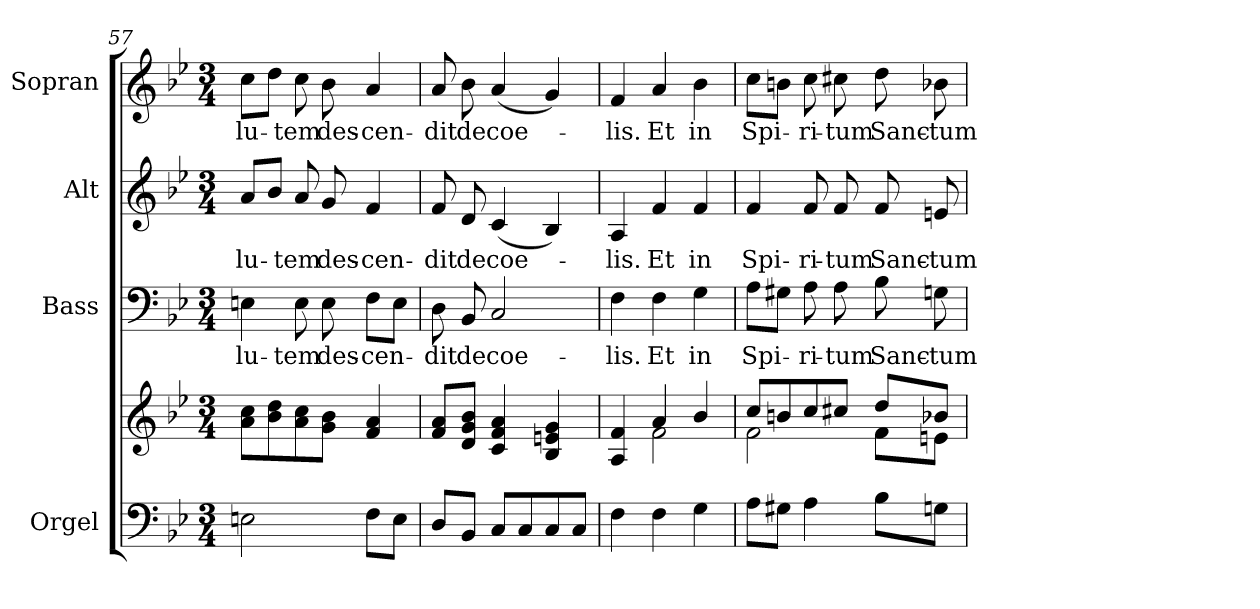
**kern	**kern	**kern	**text	**kern	**text	**kern	**text
*part4	*part4	*part3	*part3	*part2	*part2	*part1	*part1
*staff5	*staff4	*staff3	*staff3	*staff2	*staff2	*staff1	*staff1
*I"Orgel	*	*I"Bass	*	*I"Alt	*	*I"Sopran	*
*I'Org.	*	*I'B.	*	*I'A.	*	*I'S.	*
!!LO:PB:g=z
*clefF4	*clefG2	*clefF4	*	*clefG2	*	*clefG2	*
*k[b-e-]	*k[b-e-]	*k[b-e-]	*	*k[b-e-]	*	*k[b-e-]	*
*B-:	*B-:	*B-:	*	*B-:	*	*B-:	*
*M3/4	*M3/4	*M3/4	*	*M3/4	*	*M3/4	*
=57	=57	=57	=57	=57	=57	=57	=57
!	!	!	!LO:LY:b	!	!LO:LY:b	!	!LO:LY:b
2En\	8a\ 8cc\L	4En\	-lu-	8a/L	-lu-	8cc\L	-lu-
.	8b-\ 8dd\	.	.	8b-/J	.	8dd\J	.
!	!	!	!LO:LY:b	!	!LO:LY:b	!	!LO:LY:b
.	8a\ 8cc\	8E\	-tem	8a/	-tem	8cc\	-tem
!	!	!	!LO:LY:b	!	!LO:LY:b	!	!LO:LY:b
.	8g\ 8b-\J	8E\	des-	8g/	des-	8b-\	des-
!	!	!	!LO:LY:b	!	!LO:LY:b	!	!LO:LY:b
8F\L	4f/ 4a/	8F\L	-cen-	4f/	-cen-	4a/	-cen-
8E\J	.	8E\J	.	.	.	.	.
=58	=58	=58	=58	=58	=58	=58	=58
!	!	!	!LO:LY:b	!	!LO:LY:b	!	!LO:LY:b
8D/L	8f/ 8a/L	8D\	-dit	8f/	-dit	8a/	-dit
!	!	!	!LO:LY:b	!	!LO:LY:b	!	!LO:LY:b
8BB-/J	8d/ 8g/ 8b-/J	8BB-/	de	8d/	de	8b-\	de
!	!	!	!LO:LY:b	!	!LO:LY:b	!	!LO:LY:b
8C/L	4c/ 4f/ 4a/	2C/	coe-	(<4c/	coe-	(<4a/	coe-
8C/	.	.	.	.	.	.	.
8C/	4B-/ 4en/ 4g/	.	.	4B-/)	.	4g/)	.
8C/J	.	.	.	.	.	.	.
=59	=59	=59	=59	=59	=59	=59	=59
*	*^	*	*	*	*	*	*
!	!	!	!	!LO:LY:b	!	!LO:LY:b	!	!LO:LY:b
4F\	4A/ 4f/	4ryy	4F\	-lis.	4A/	-lis.	4f/	-lis.
!	!	!	!	!LO:LY:b	!	!LO:LY:b	!	!LO:LY:b
4F\	4a/	2f\	4F\	Et	4f/	Et	4a/	Et
!	!	!	!	!LO:LY:b	!	!LO:LY:b	!	!LO:LY:b
4G\	4b-/	.	4G\	in	4f/	in	4b-\	in
=60	=60	=60	=60	=60	=60	=60	=60	=60
!	!	!	!	!LO:LY:b	!	!LO:LY:b	!	!LO:LY:b
8A\L	8cc/L	2f\	8A\L	Spi-	4f/	Spi-	8cc\L	Spi-
8G#X\J	8bn/	.	8G#X\J	.	.	.	8bn\J	.
!	!	!	!	!LO:LY:b	!	!LO:LY:b	!	!LO:LY:b
4A\	8cc/	.	8A\	-ri-	8f/	-ri-	8cc\	-ri-
!	!	!	!	!LO:LY:b	!	!LO:LY:b	!	!LO:LY:b
.	8cc#X/J	.	8A\	-tum	8f/	-tum	8cc#X\	-tum
!	!	!	!	!LO:LY:b	!	!LO:LY:b	!	!LO:LY:b
8B-\L	8dd/L	8f\L	8B-\	Sanc-	8f/	Sanc-	8dd\	Sanc-
!	!	!	!	!LO:LY:b	!	!LO:LY:b	!	!LO:LY:b
8Gn\J	8b-X/J	8en\J	8Gn\	-tum	8en/	-tum	8b-X\	-tum
*	*v	*v	*	*	*	*	*	*
=	=	=	=	=	=	=	=
*-	*-	*-	*-	*-	*-	*-	*-
